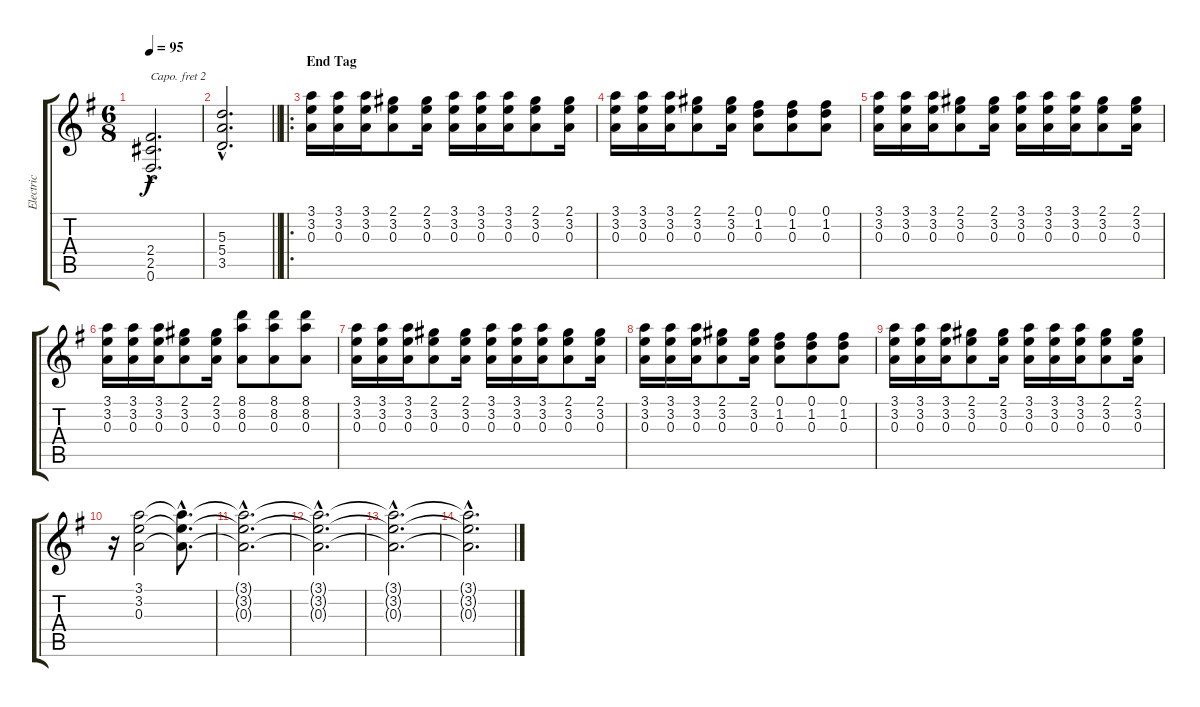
\track ("Electric" "Electric") {instrument distortionguitar}
\staff {score tabs}
\capo 2
\tuning (E4 B3 G3 D3 A2 E2) {hide}
\ts (6 8)
\tempo 95
\clef g2
\ks g
(2.4{hac} 2.5{hac} 0.6{hac}).2{d dy f} |
\barLineRight lightlight
(5.3{hac} 5.4{hac} 3.5{hac}).2{d} |
\ro
\section ("" "End Tag")
(3.1 3.2 0.3).16 (3.1 3.2 0.3).16 (3.1 3.2 0.3).16 (2.1 3.2 0.3).8 (2.1 3.2 0.3).16 (3.1 3.2 0.3).16 (3.1 3.2 0.3).16 (3.1 3.2 0.3).16 (2.1 3.2 0.3).8 (2.1 3.2 0.3).16 |
(3.1 3.2 0.3).16 (3.1 3.2 0.3).16 (3.1 3.2 0.3).16 (2.1 3.2 0.3).8 (2.1 3.2 0.3).16 (0.1 1.2 0.3).8 (0.1 1.2 0.3).8 (0.1 1.2 0.3).8 |
(3.1 3.2 0.3).16 (3.1 3.2 0.3).16 (3.1 3.2 0.3).16 (2.1 3.2 0.3).8 (2.1 3.2 0.3).16 (3.1 3.2 0.3).16 (3.1 3.2 0.3).16 (3.1 3.2 0.3).16 (2.1 3.2 0.3).8 (2.1 3.2 0.3).16 |
(3.1 3.2 0.3).16 (3.1 3.2 0.3).16 (3.1 3.2 0.3).16 (2.1 3.2 0.3).8 (2.1 3.2 0.3).16 (8.1 8.2 0.3).8 (8.1 8.2 0.3).8 (8.1 8.2 0.3).8 |
(3.1 3.2 0.3).16 (3.1 3.2 0.3).16 (3.1 3.2 0.3).16 (2.1 3.2 0.3).8 (2.1 3.2 0.3).16 (3.1 3.2 0.3).16 (3.1 3.2 0.3).16 (3.1 3.2 0.3).16 (2.1 3.2 0.3).8 (2.1 3.2 0.3).16 |
(3.1 3.2 0.3).16 (3.1 3.2 0.3).16 (3.1 3.2 0.3).16 (2.1 3.2 0.3).8 (2.1 3.2 0.3).16 (0.1 1.2 0.3).8 (0.1 1.2 0.3).8 (0.1 1.2 0.3).8 |
(3.1 3.2 0.3).16 (3.1 3.2 0.3).16 (3.1 3.2 0.3).16 (2.1 3.2 0.3).8 (2.1 3.2 0.3).16 (3.1 3.2 0.3).16 (3.1 3.2 0.3).16 (3.1 3.2 0.3).16 (2.1 3.2 0.3).8 (2.1 3.2 0.3).16 |
r.16 (3.1 3.2 0.3).2 (3.1{hac t} 3.2{hac t} 0.3{hac t}).8{d} |
(3.1{hac t} 3.2{hac t} 0.3{hac t}).2{d} |
(3.1{hac t} 3.2{hac t} 0.3{hac t}).2{d} |
(3.1{hac t} 3.2{hac t} 0.3{hac t}).2{d} |
(3.1{hac t} 3.2{hac t} 0.3{hac t}).2{d}
